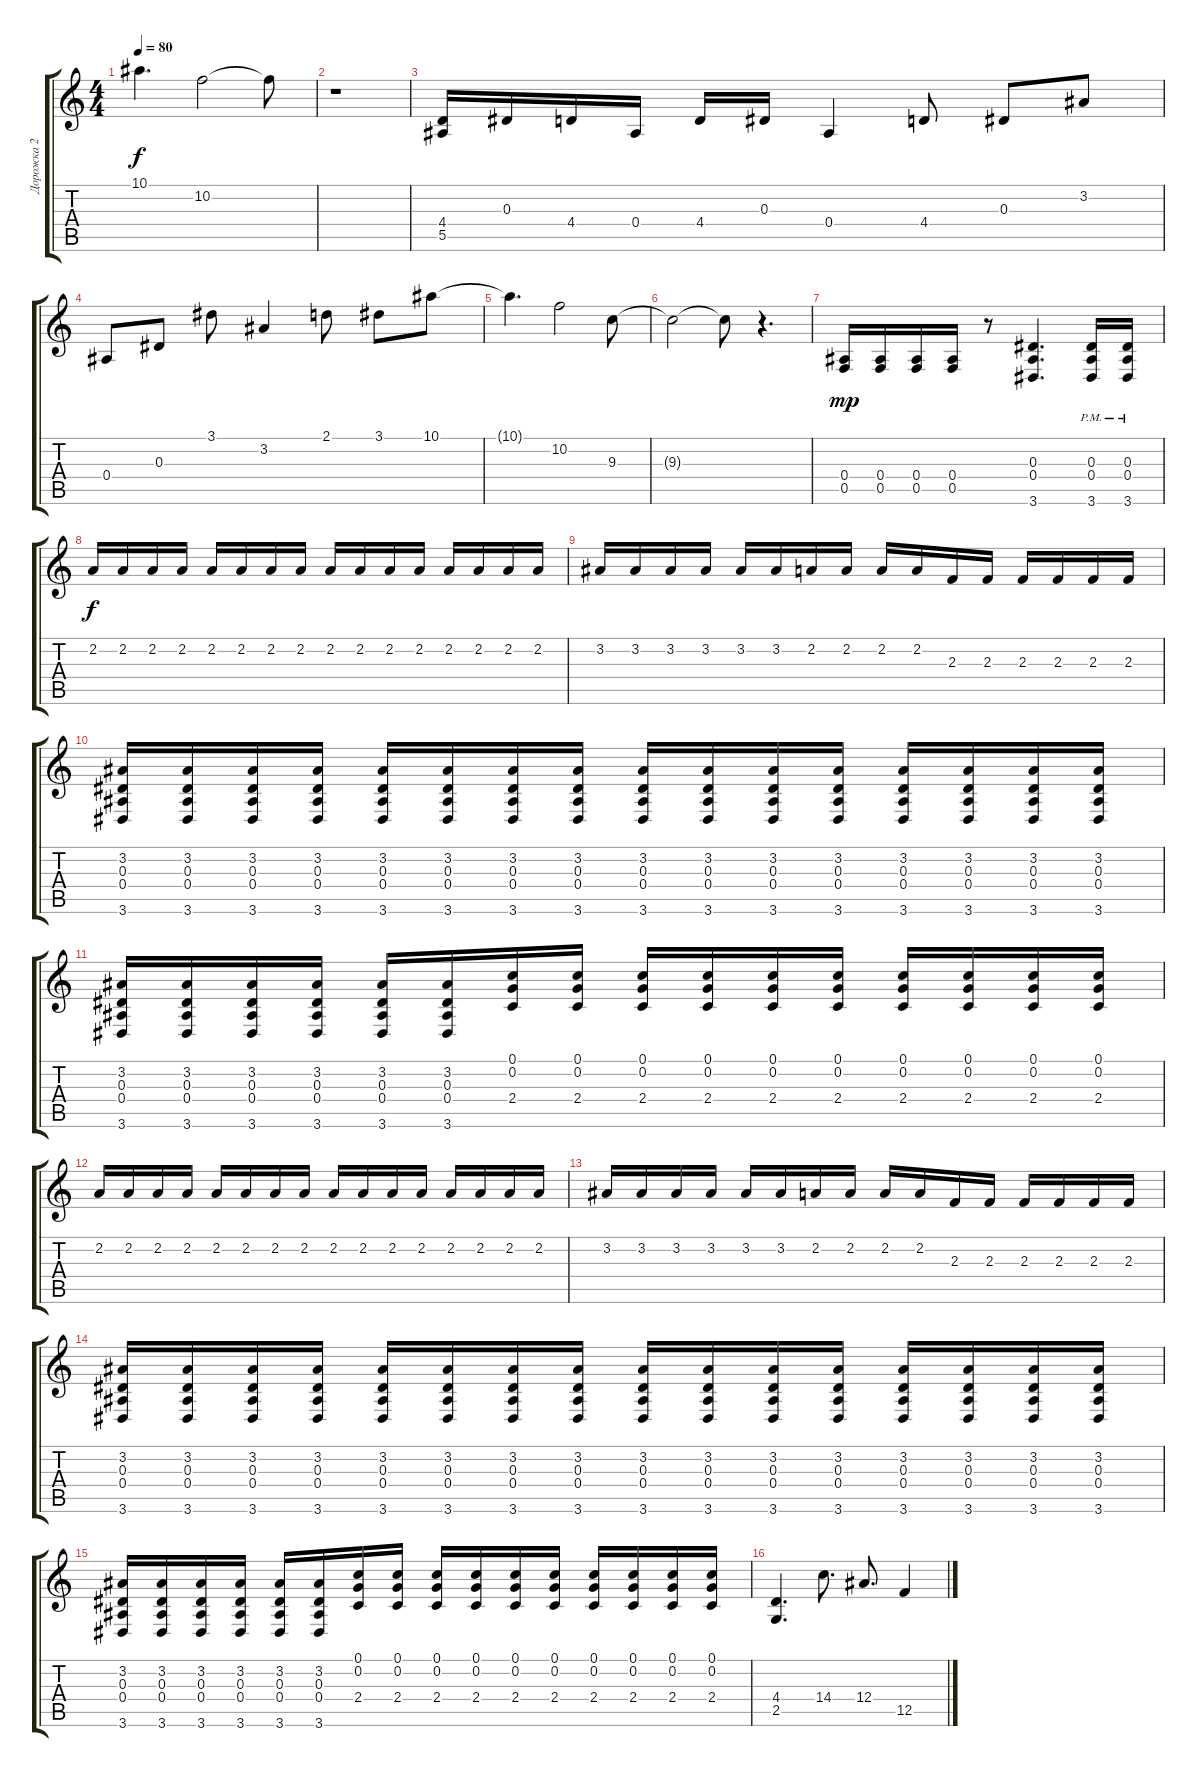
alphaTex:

\track ("Дорожка 2" "Дорожка 2") {instrument overdrivenguitar}
\staff {score tabs}
\tuning (C4 G3 Eb3 Bb2 F2 C2) {hide}
\ts (4 4)
\tempo 80
\clef g2
\ks c
10.1{t}.4{d dy f} 10.2.2 10.2{t}.8 |
r.1 |
(4.4 5.5).16 0.3.16 4.4.16 0.4.16 4.4.16 0.3.16 0.4.4 4.4.8 0.3.8 3.2.8 |
0.4.8 0.3.8 3.1.8 3.2.4 2.1.8 3.1.8 10.1.8 |
10.1{t}.4{d} 10.2.2 9.3.8 |
9.3{t}.2 9.3{t}.8 r.4{d} |
(0.4 0.5).16{dy mp instrument distortionguitar} (0.4 0.5).16 (0.4 0.5).16 (0.4 0.5).16 r.8 (0.3 0.4 3.6).4{d} (0.3{pm} 0.4{pm} 3.6{pm}).16 (0.3{pm} 0.4{pm} 3.6{pm}).16 |
2.2.16{dy f} 2.2.16 2.2.16 2.2.16 2.2.16 2.2.16 2.2.16 2.2.16 2.2.16 2.2.16 2.2.16 2.2.16 2.2.16 2.2.16 2.2.16 2.2.16 |
3.2.16 3.2.16 3.2.16 3.2.16 3.2.16 3.2.16 2.2.16 2.2.16 2.2.16 2.2.16 2.3.16 2.3.16 2.3.16 2.3.16 2.3.16 2.3.16 |
(3.2 0.3 0.4 3.6).16 (3.2 0.3 0.4 3.6).16 (3.2 0.3 0.4 3.6).16 (3.2 0.3 0.4 3.6).16 (3.2 0.3 0.4 3.6).16 (3.2 0.3 0.4 3.6).16 (3.2 0.3 0.4 3.6).16 (3.2 0.3 0.4 3.6).16 (3.2 0.3 0.4 3.6).16 (3.2 0.3 0.4 3.6).16 (3.2 0.3 0.4 3.6).16 (3.2 0.3 0.4 3.6).16 (3.2 0.3 0.4 3.6).16 (3.2 0.3 0.4 3.6).16 (3.2 0.3 0.4 3.6).16 (3.2 0.3 0.4 3.6).16 |
(3.2 0.3 0.4 3.6).16 (3.2 0.3 0.4 3.6).16 (3.2 0.3 0.4 3.6).16 (3.2 0.3 0.4 3.6).16 (3.2 0.3 0.4 3.6).16 (3.2 0.3 0.4 3.6).16 (0.1 0.2 2.4).16 (0.1 0.2 2.4).16 (0.1 0.2 2.4).16 (0.1 0.2 2.4).16 (0.1 0.2 2.4).16 (0.1 0.2 2.4).16 (0.1 0.2 2.4).16 (0.1 0.2 2.4).16 (0.1 0.2 2.4).16 (0.1 0.2 2.4).16 |
2.2.16 2.2.16 2.2.16 2.2.16 2.2.16 2.2.16 2.2.16 2.2.16 2.2.16 2.2.16 2.2.16 2.2.16 2.2.16 2.2.16 2.2.16 2.2.16 |
3.2.16 3.2.16 3.2.16 3.2.16 3.2.16 3.2.16 2.2.16 2.2.16 2.2.16 2.2.16 2.3.16 2.3.16 2.3.16 2.3.16 2.3.16 2.3.16 |
(3.2 0.3 0.4 3.6).16 (3.2 0.3 0.4 3.6).16 (3.2 0.3 0.4 3.6).16 (3.2 0.3 0.4 3.6).16 (3.2 0.3 0.4 3.6).16 (3.2 0.3 0.4 3.6).16 (3.2 0.3 0.4 3.6).16 (3.2 0.3 0.4 3.6).16 (3.2 0.3 0.4 3.6).16 (3.2 0.3 0.4 3.6).16 (3.2 0.3 0.4 3.6).16 (3.2 0.3 0.4 3.6).16 (3.2 0.3 0.4 3.6).16 (3.2 0.3 0.4 3.6).16 (3.2 0.3 0.4 3.6).16 (3.2 0.3 0.4 3.6).16 |
(3.2 0.3 0.4 3.6).16 (3.2 0.3 0.4 3.6).16 (3.2 0.3 0.4 3.6).16 (3.2 0.3 0.4 3.6).16 (3.2 0.3 0.4 3.6).16 (3.2 0.3 0.4 3.6).16 (0.1 0.2 2.4).16 (0.1 0.2 2.4).16 (0.1 0.2 2.4).16 (0.1 0.2 2.4).16 (0.1 0.2 2.4).16 (0.1 0.2 2.4).16 (0.1 0.2 2.4).16 (0.1 0.2 2.4).16 (0.1 0.2 2.4).16 (0.1 0.2 2.4).16 |
(4.4 2.5).4{d} 14.4.8{d instrument electricguitarclean} 12.4.8{d} 12.5.4
